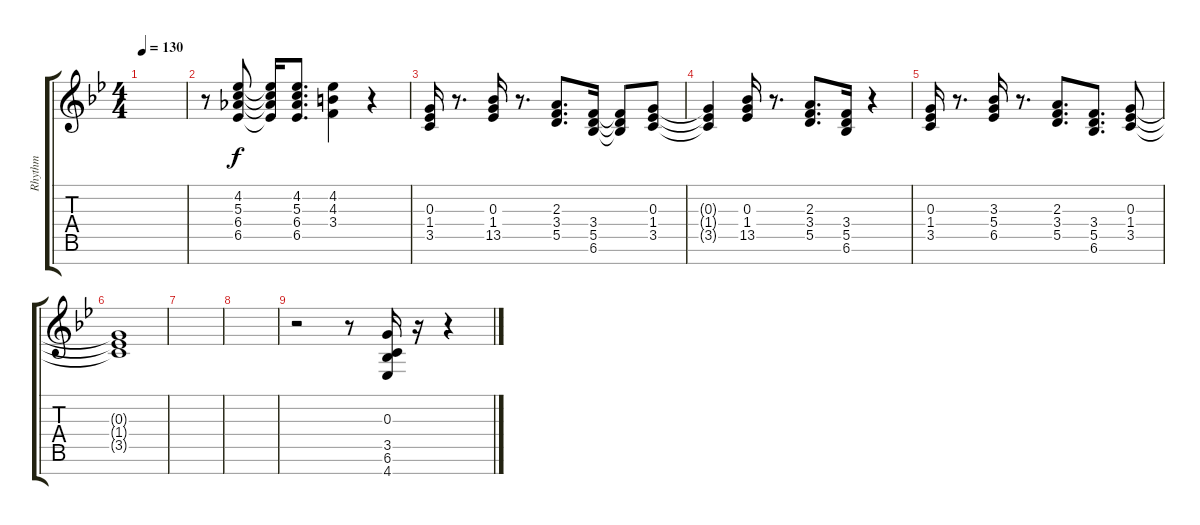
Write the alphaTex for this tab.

\track ("Rhythm" "Rhythm") {instrument acousticguitarsteel}
\staff {score tabs}
\tuning (E4 B3 G3 D3 A2 E2 B1) {hide}
\ts (4 4)
\tempo 130
\clef g2
\ks bb
|
r.8 (4.2 5.3 6.4 6.5).8 (4.2{t} 5.3{t} 6.4{t} 6.5{t}).16 (4.2 5.3 6.4 6.5).8{d} (4.2 4.3 3.4).4 r.4 |
(0.3 1.4 3.5).16 r.8{d} (0.3 1.4 13.5).16 r.8{d} (2.3 3.4 5.5).8{d} (3.4 5.5 6.6).16 (3.4{t} 5.5{t} 6.6{t}).8 (0.3 1.4 3.5).8 |
(0.3{t} 1.4{t} 3.5{t}).4 (0.3 1.4 13.5).16 r.8{d} (2.3 3.4 5.5).8{d} (3.4 5.5 6.6).16 r.4 |
(0.3 1.4 3.5).16 r.8{d} (3.3 5.4 6.5).16 r.8{d} (2.3 3.4 5.5).8{d} (3.4 5.5 6.6).8{d} (0.3 1.4 3.5).8 |
(0.3{t} 1.4{t} 3.5{t}).1 |
|
|
r.2 r.8 (0.3 3.5 6.6 4.7).16 r.16 r.4
